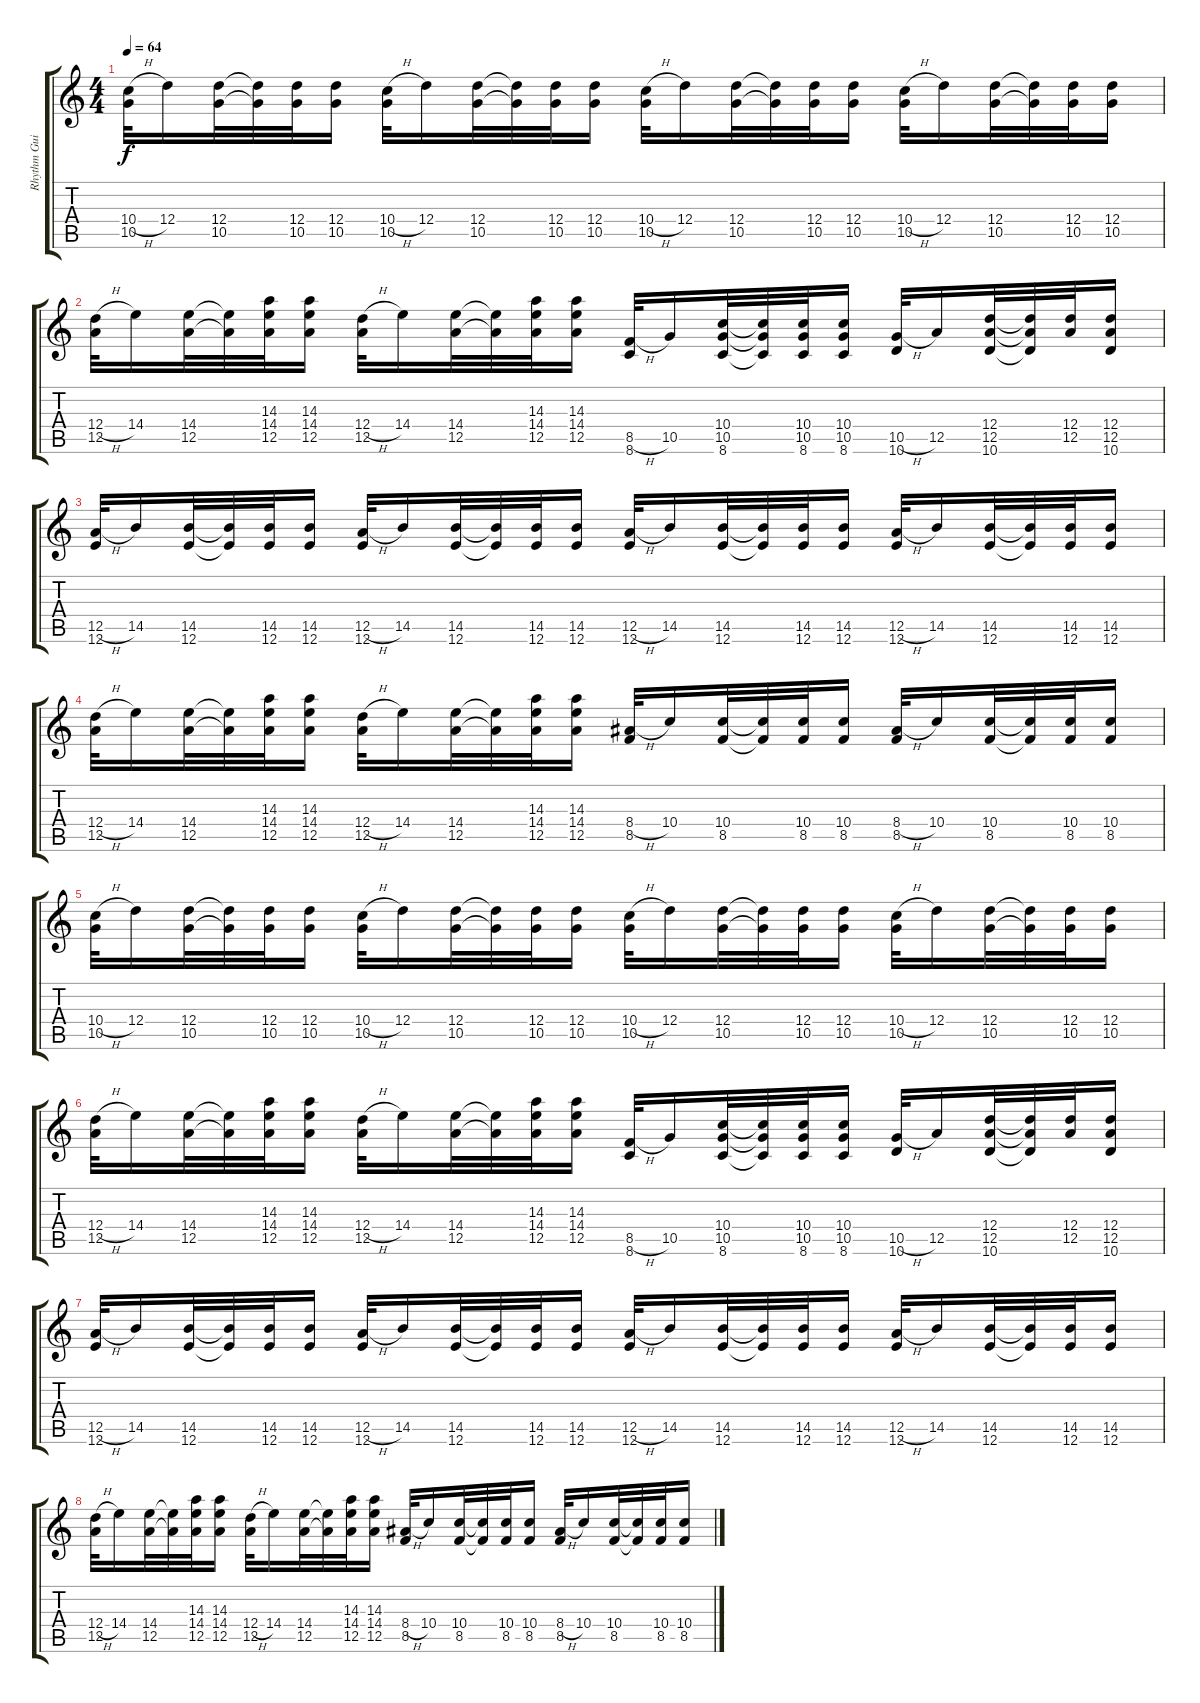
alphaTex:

\track ("Rhythm Guitar" "Rhythm Gui") {instrument electricguitarjazz}
\staff {score tabs}
\tuning (E4 B3 G3 D3 A2 E2) {hide}
\ts (4 4)
\tempo 64
\clef g2
\ks c
(10.4{h} 10.5).32{dy f} 12.4.16 (12.4 10.5).32 (12.4{t} 10.5{t}).32 (12.4 10.5).32 (12.4 10.5).16 (10.4{h} 10.5).32 12.4.16 (12.4 10.5).32 (12.4{t} 10.5{t}).32 (12.4 10.5).32 (12.4 10.5).16 (10.4{h} 10.5).32 12.4.16 (12.4 10.5).32 (12.4{t} 10.5{t}).32 (12.4 10.5).32 (12.4 10.5).16 (10.4{h} 10.5).32 12.4.16 (12.4 10.5).32 (12.4{t} 10.5{t}).32 (12.4 10.5).32 (12.4 10.5).16 |
(12.4{h} 12.5).32 14.4.16 (14.4 12.5).32 (14.4{t} 12.5{t}).32 (14.3 14.4 12.5).32 (14.3 14.4 12.5).16 (12.4{h} 12.5).32 14.4.16 (14.4 12.5).32 (14.4{t} 12.5{t}).32 (14.3 14.4 12.5).32 (14.3 14.4 12.5).16 (8.5{h} 8.6).32 10.5.16 (10.4 10.5 8.6).32 (10.4{t} 10.5{t} 8.6{t}).32 (10.4 10.5 8.6).32 (10.4 10.5 8.6).16 (10.5{h} 10.6).32 12.5.16 (12.4 12.5 10.6).32 (12.4{t} 12.5{t} 10.6{t}).32 (12.4 12.5).32 (12.4 12.5 10.6).16 |
(12.5{h} 12.6).32 14.5.16 (14.5 12.6).32 (14.5{t} 12.6{t}).32 (14.5 12.6).32 (14.5 12.6).16 (12.5{h} 12.6).32 14.5.16 (14.5 12.6).32 (14.5{t} 12.6{t}).32 (14.5 12.6).32 (14.5 12.6).16 (12.5{h} 12.6).32 14.5.16 (14.5 12.6).32 (14.5{t} 12.6{t}).32 (14.5 12.6).32 (14.5 12.6).16 (12.5{h} 12.6).32 14.5.16 (14.5 12.6).32 (14.5{t} 12.6{t}).32 (14.5 12.6).32 (14.5 12.6).16 |
(12.4{h} 12.5).32 14.4.16 (14.4 12.5).32 (14.4{t} 12.5{t}).32 (14.3 14.4 12.5).32 (14.3 14.4 12.5).16 (12.4{h} 12.5).32 14.4.16 (14.4 12.5).32 (14.4{t} 12.5{t}).32 (14.3 14.4 12.5).32 (14.3 14.4 12.5).16 (8.4{h} 8.5).32 10.4.16 (10.4 8.5).32 (10.4{t} 8.5{t}).32 (10.4 8.5).32 (10.4 8.5).16 (8.4{h} 8.5).32 10.4.16 (10.4 8.5).32 (10.4{t} 8.5{t}).32 (10.4 8.5).32 (10.4 8.5).16 |
(10.4{h} 10.5).32 12.4.16 (12.4 10.5).32 (12.4{t} 10.5{t}).32 (12.4 10.5).32 (12.4 10.5).16 (10.4{h} 10.5).32 12.4.16 (12.4 10.5).32 (12.4{t} 10.5{t}).32 (12.4 10.5).32 (12.4 10.5).16 (10.4{h} 10.5).32 12.4.16 (12.4 10.5).32 (12.4{t} 10.5{t}).32 (12.4 10.5).32 (12.4 10.5).16 (10.4{h} 10.5).32 12.4.16 (12.4 10.5).32 (12.4{t} 10.5{t}).32 (12.4 10.5).32 (12.4 10.5).16 |
(12.4{h} 12.5).32 14.4.16 (14.4 12.5).32 (14.4{t} 12.5{t}).32 (14.3 14.4 12.5).32 (14.3 14.4 12.5).16 (12.4{h} 12.5).32 14.4.16 (14.4 12.5).32 (14.4{t} 12.5{t}).32 (14.3 14.4 12.5).32 (14.3 14.4 12.5).16 (8.5{h} 8.6).32 10.5.16 (10.4 10.5 8.6).32 (10.4{t} 10.5{t} 8.6{t}).32 (10.4 10.5 8.6).32 (10.4 10.5 8.6).16 (10.5{h} 10.6).32 12.5.16 (12.4 12.5 10.6).32 (12.4{t} 12.5{t} 10.6{t}).32 (12.4 12.5).32 (12.4 12.5 10.6).16 |
(12.5{h} 12.6).32 14.5.16 (14.5 12.6).32 (14.5{t} 12.6{t}).32 (14.5 12.6).32 (14.5 12.6).16 (12.5{h} 12.6).32 14.5.16 (14.5 12.6).32 (14.5{t} 12.6{t}).32 (14.5 12.6).32 (14.5 12.6).16 (12.5{h} 12.6).32 14.5.16 (14.5 12.6).32 (14.5{t} 12.6{t}).32 (14.5 12.6).32 (14.5 12.6).16 (12.5{h} 12.6).32 14.5.16 (14.5 12.6).32 (14.5{t} 12.6{t}).32 (14.5 12.6).32 (14.5 12.6).16 |
(12.4{h} 12.5).32 14.4.16 (14.4 12.5).32 (14.4{t} 12.5{t}).32 (14.3 14.4 12.5).32 (14.3 14.4 12.5).16 (12.4{h} 12.5).32 14.4.16 (14.4 12.5).32 (14.4{t} 12.5{t}).32 (14.3 14.4 12.5).32 (14.3 14.4 12.5).16 (8.4{h} 8.5).32 10.4.16 (10.4 8.5).32 (10.4{t} 8.5{t}).32 (10.4 8.5).32 (10.4 8.5).16 (8.4{h} 8.5).32 10.4.16 (10.4 8.5).32 (10.4{t} 8.5{t}).32 (10.4 8.5).32 (10.4 8.5).16
